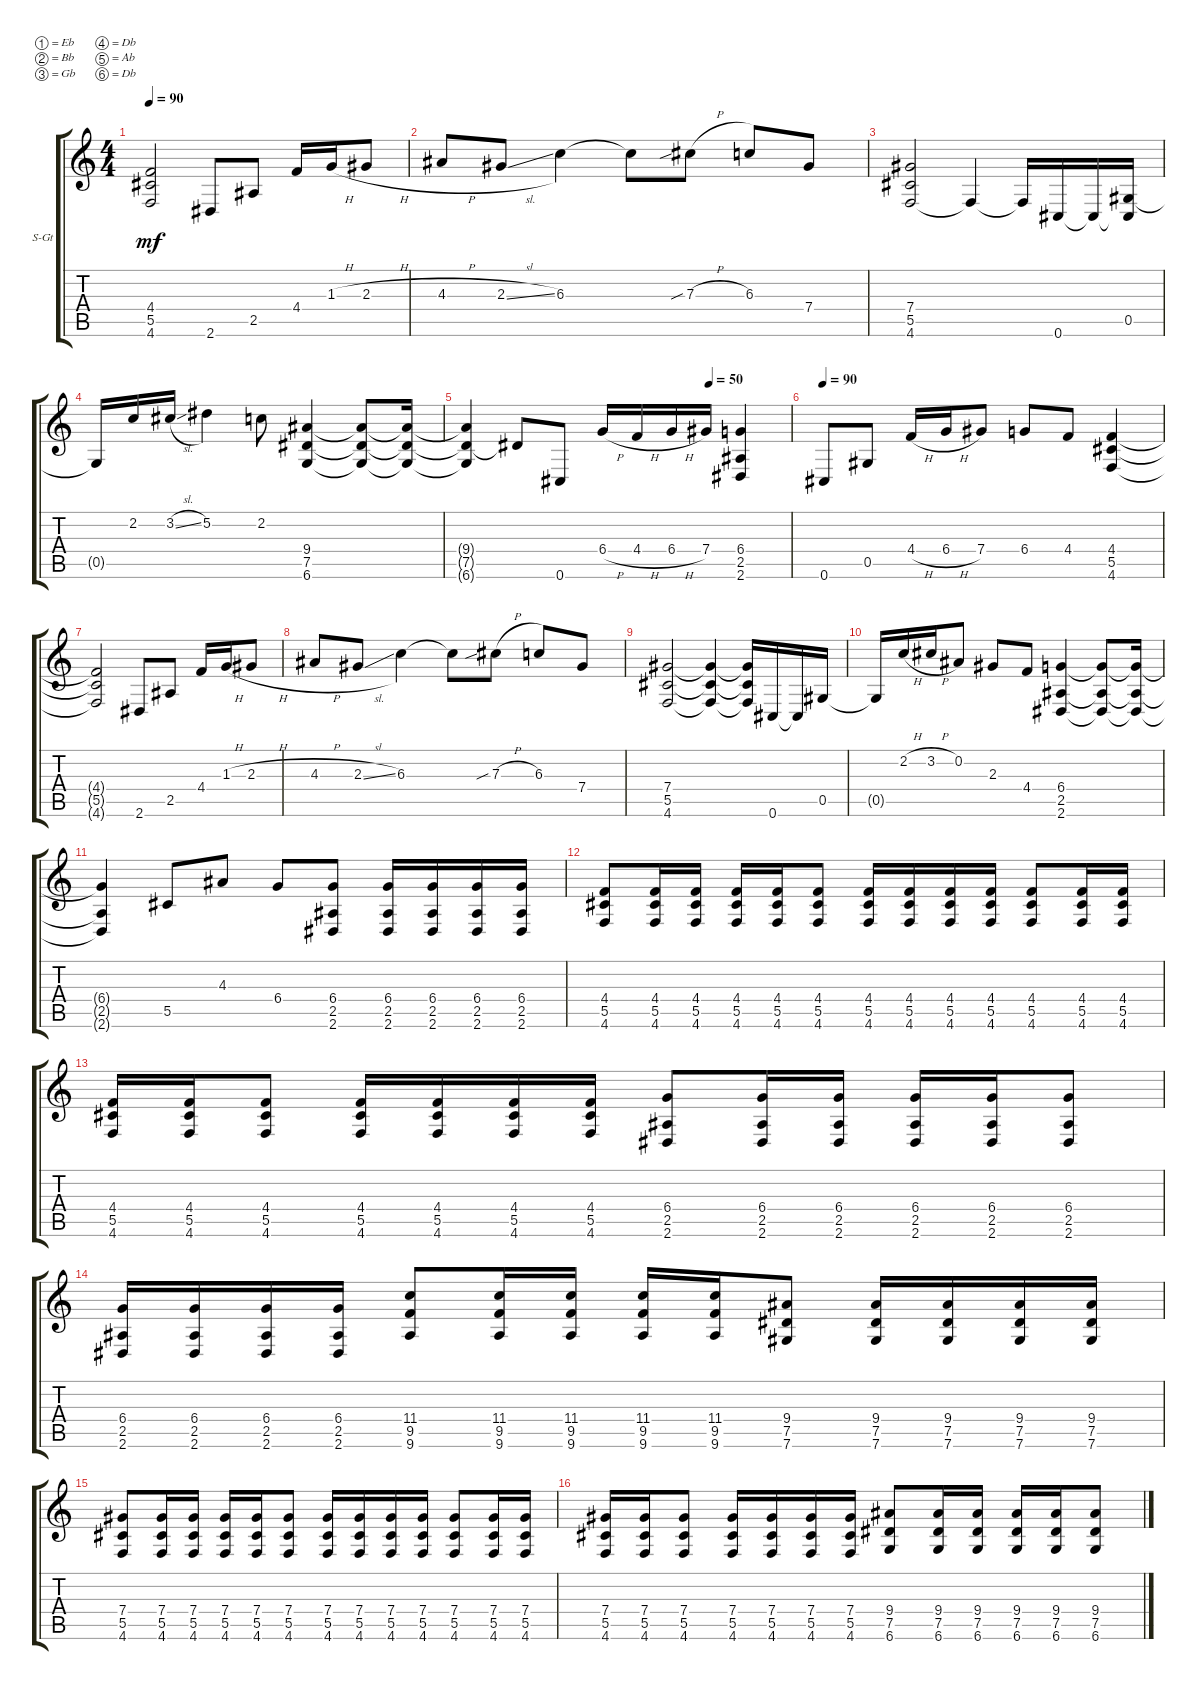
\defaultSystemsLayout 4
\bracketExtendMode groupsimilarinstruments
\firstSystemTrackNameOrientation horizontal
\otherSystemsTrackNameOrientation horizontal
\track ("Steel Guitar" "S-Gt") {instrument acousticguitarsteel}
\staff {score tabs}
\tuning (Eb4 Bb3 Gb3 Db3 Ab2 Db2)
\ts (4 4)
\tempo 90
\clef g2
\ks c
(4.6{t} 5.5{t} 4.4{t}).2{dy mf} 2.6.8 2.5.8 4.4.16 1.3{h}.16 2.3{h}.8 |
4.3{h}.8 2.3{sl}.8 6.3.4 6.3{t}.8 7.3{sib h}.8 6.3.8 7.4.8 |
(4.6 5.5 7.4).2 4.6{t}.4 4.6{t}.16 0.6.16 0.6{t}.16 (0.5 0.6{t}).16 |
0.5{t}.16 2.2.16 3.2{sl}.16 5.2.4 2.2.8 (7.5 9.4 6.6).4 (7.5{t} 9.4{t} 6.6{t}).8 (7.5{t} 9.4{t} 6.6{t}).16 |
\tempo (50 0.75)
(7.5{t} 6.6{t} 9.4{t}).4 7.5{t}.8 0.6.8 6.4{h}.16 4.4{h}.16 6.4{h}.16 7.4.16 (2.6 2.5 6.4).4 |
\tempo 90
0.6.8 0.5.8 4.4{h}.16 6.4{h}.16 7.4.8 6.4.8 4.4.8 (4.6 5.5 4.4).4 |
(4.6{t} 5.5{t} 4.4{t}).2 2.6.8 2.5.8 4.4.16 1.3{h}.16 2.3{h}.8 |
4.3{h}.8 2.3{sl}.8 6.3.4 6.3{t}.8 7.3{sib h}.8 6.3.8 7.4.8 |
(4.6 7.4 5.5).2 (4.6{t} 7.4{t} 5.5{t}).4 (4.6{t} 7.4{t} 5.5{t}).16 0.6.16 0.6{t}.16 0.5.16 |
0.5{t}.16 2.2{h}.16 3.2{h}.16 0.2.8 2.3.8 4.4.8 (2.6 2.5 6.4).4 (2.6{t} 2.5{t} 6.4{t}).8 (2.5{t} 2.6{t} 6.4{t}).16 |
(6.4{t} 2.5{t} 2.6{t}).4 5.5.8 4.3.8 6.4.8 (2.6 2.5 6.4).8 (2.6 2.5 6.4).16 (2.6 2.5 6.4).16 (2.6 2.5 6.4).16 (2.6 2.5 6.4).16 |
(4.6 5.5 4.4).8 (4.6 5.5 4.4).16 (4.6 5.5 4.4).16 (4.6 5.5 4.4).16 (4.6 5.5 4.4).16 (4.6 5.5 4.4).8 (4.6 5.5 4.4).16 (4.6 5.5 4.4).16 (4.6 5.5 4.4).16 (4.6 5.5 4.4).16 (4.6 5.5 4.4).8 (4.6 5.5 4.4).16 (4.6 5.5 4.4).16 |
(4.6 5.5 4.4).16 (4.6 5.5 4.4).16 (4.6 5.5 4.4).8 (4.6 5.5 4.4).16 (4.6 5.5 4.4).16 (4.6 5.5 4.4).16 (4.6 5.5 4.4).16 (2.6 2.5 6.4).8 (2.6 2.5 6.4).16 (2.6 2.5 6.4).16 (2.6 2.5 6.4).16 (2.6 2.5 6.4).16 (2.6 2.5 6.4).8 |
(2.6 2.5 6.4).16 (2.6 2.5 6.4).16 (2.6 2.5 6.4).16 (2.6 2.5 6.4).16 (9.6 9.5 11.4).8 (9.6 9.5 11.4).16 (9.6 9.5 11.4).16 (9.6 9.5 11.4).16 (9.6 9.5 11.4).16 (7.6 7.5 9.4).8 (7.6 7.5 9.4).16 (7.6 7.5 9.4).16 (7.6 7.5 9.4).16 (7.6 7.5 9.4).16 |
(4.6 5.5 7.4).8 (4.6 5.5 7.4).16 (4.6 5.5 7.4).16 (4.6 5.5 7.4).16 (4.6 5.5 7.4).16 (4.6 5.5 7.4).8 (4.6 5.5 7.4).16 (4.6 5.5 7.4).16 (4.6 5.5 7.4).16 (4.6 5.5 7.4).16 (4.6 5.5 7.4).8 (4.6 5.5 7.4).16 (4.6 5.5 7.4).16 |
(4.6 5.5 7.4).16 (4.6 5.5 7.4).16 (4.6 5.5 7.4).8 (4.6 5.5 7.4).16 (4.6 5.5 7.4).16 (4.6 5.5 7.4).16 (4.6 5.5 7.4).16 (6.6 7.5 9.4).8 (6.6 7.5 9.4).16 (6.6 7.5 9.4).16 (6.6 7.5 9.4).16 (6.6 7.5 9.4).16 (6.6 7.5 9.4).8
